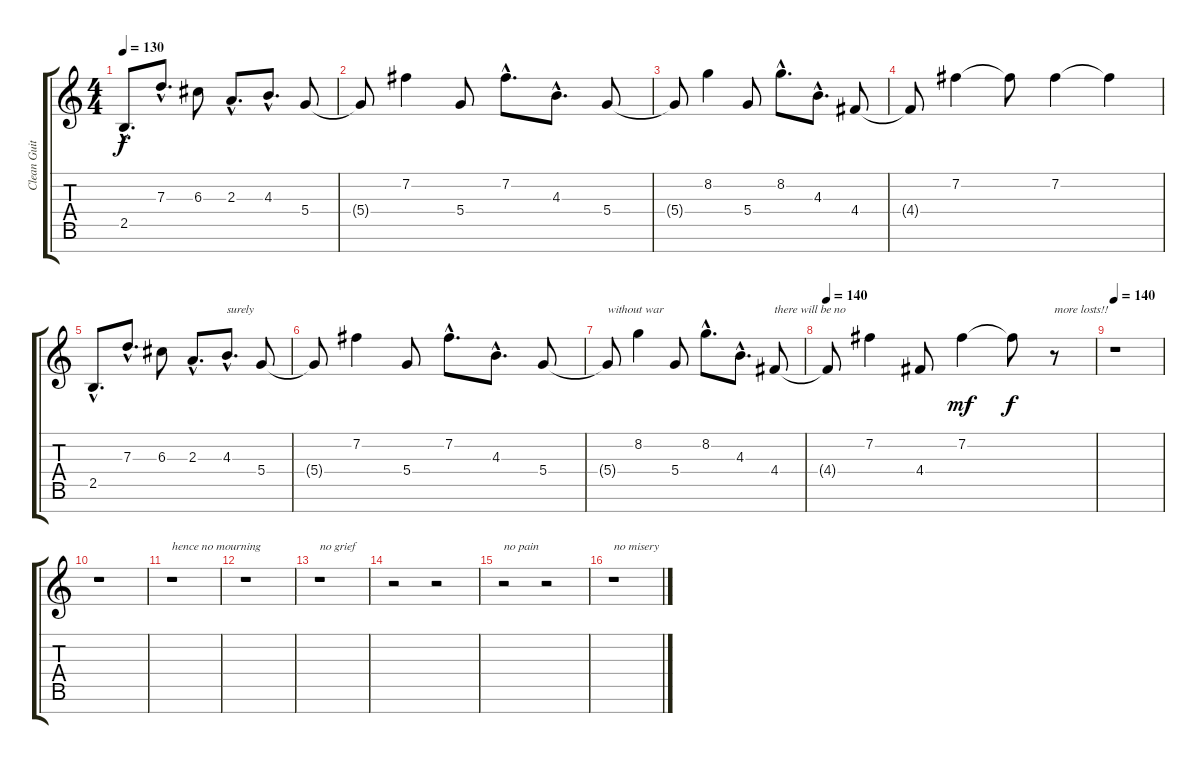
\track ("Clean Guitar" "Clean Guit") {instrument electricguitarclean}
\staff {score tabs}
\tuning (E4 B3 G3 D3 A2 E2 B1) {hide}
\ts (4 4)
\tempo 130
\clef g2
\ks c
2.5{hac}.8{d dy f} 7.3{hac}.8{d} 6.3.8 2.3{hac}.8{d} 4.3{hac}.8{d} 5.4.8 |
5.4{t}.8 7.2.4 5.4.8 7.2{hac}.8{d} 4.3{hac}.8{d} 5.4.8 |
5.4{t}.8 8.2.4 5.4.8 8.2{hac}.8{d} 4.3{hac}.8{d} 4.4.8 |
4.4{t}.8 7.2.4 7.2{t}.8 7.2.4 7.2{t}.4 |
2.5{hac}.8{d} 7.3{hac}.8{d} 6.3.8 2.3{hac}.8{d} 4.3{hac}.8{d txt "surely"} 5.4.8 |
5.4{t}.8 7.2.4 5.4.8 7.2{hac}.8{d} 4.3{hac}.8{d} 5.4.8 |
5.4{t}.8{txt "without war"} 8.2.4 5.4.8 8.2{hac}.8{d} 4.3{hac}.8{d} 4.4.8{txt "there will be no"} |
\tempo 140
4.4{t}.8 7.2.4 4.4.8 7.2.4{dy mf} 7.2{t}.8{dy f} r.8{txt "more losts!!"} |
\tempo 140
r.1 |
r.1 |
r.1{txt "hence no mourning"} |
r.1 |
r.1{txt "no grief"} |
r.2 r.2 |
r.2{txt "no pain"} r.2 |
r.1{txt "no misery"}
